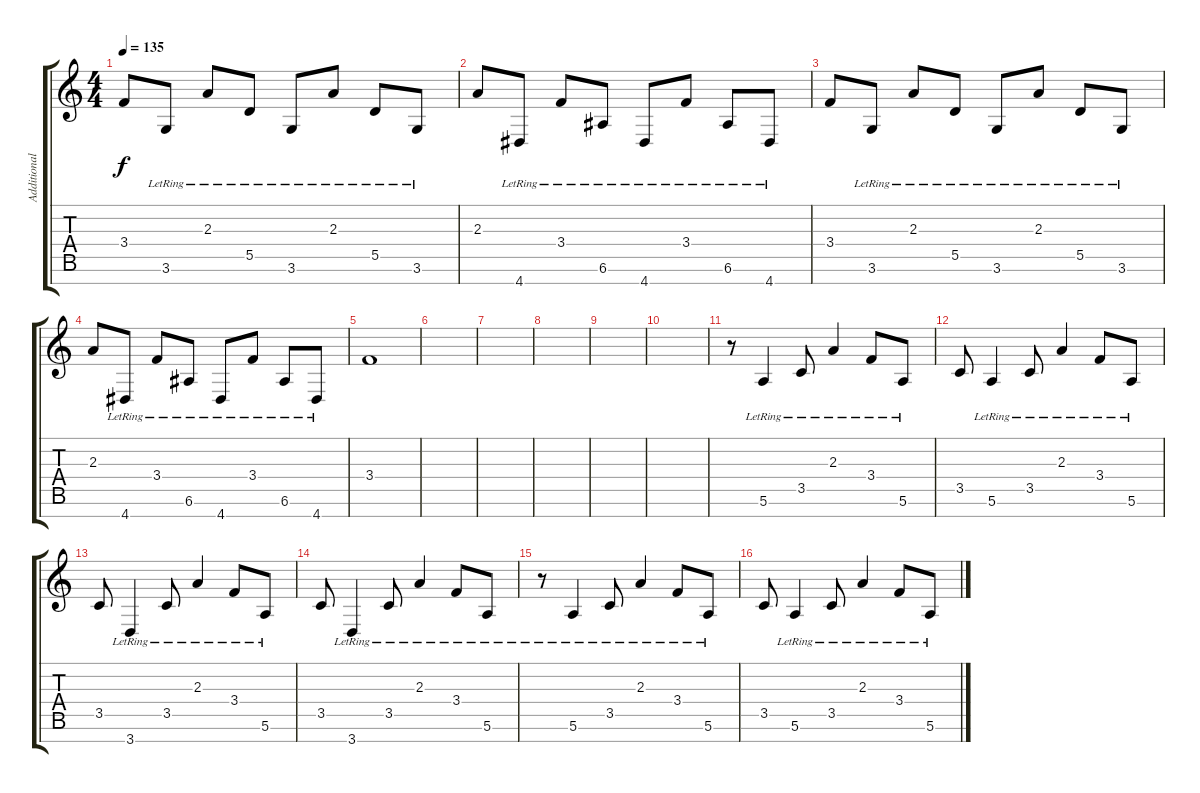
\track ("Additional Guitar/Delay" "Additional") {instrument electricguitarclean}
\staff {score tabs}
\tuning (E4 B3 G3 D3 A2 E2 B1) {hide}
\ts (4 4)
\tempo 135
\clef g2
\ks c
3.4.8{dy f} 3.6{lr}.8 2.3{lr}.8 5.5{lr}.8 3.6{lr}.8 2.3{lr}.8 5.5{lr}.8 3.6{lr}.8 |
2.3.8 4.7{lr}.8 3.4{lr}.8 6.6{lr}.8 4.7{lr}.8 3.4{lr}.8 6.6{lr}.8 4.7{lr}.8 |
3.4.8 3.6{lr}.8 2.3{lr}.8 5.5{lr}.8 3.6{lr}.8 2.3{lr}.8 5.5{lr}.8 3.6{lr}.8 |
2.3.8 4.7{lr}.8 3.4{lr}.8 6.6{lr}.8 4.7{lr}.8 3.4{lr}.8 6.6{lr}.8 4.7{lr}.8 |
3.4.1 |
|
|
|
|
|
r.8 5.6{lr}.4 3.5{lr}.8 2.3{lr}.4 3.4{lr}.8 5.6{lr}.8 |
3.5.8 5.6{lr}.4 3.5{lr}.8 2.3{lr}.4 3.4{lr}.8 5.6{lr}.8 |
3.5.8 3.7{lr}.4 3.5{lr}.8 2.3{lr}.4 3.4{lr}.8 5.6{lr}.8 |
3.5.8 3.7{lr}.4 3.5{lr}.8 2.3{lr}.4 3.4{lr}.8 5.6{lr}.8 |
r.8 5.6{lr}.4 3.5{lr}.8 2.3{lr}.4 3.4{lr}.8 5.6{lr}.8 |
3.5.8 5.6{lr}.4 3.5{lr}.8 2.3{lr}.4 3.4{lr}.8 5.6{lr}.8
